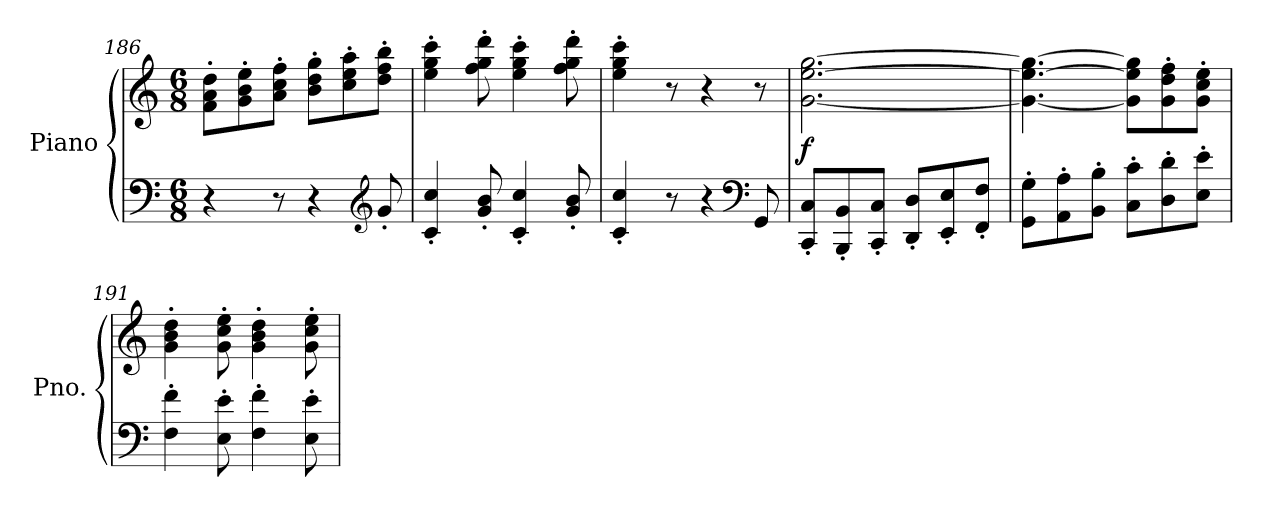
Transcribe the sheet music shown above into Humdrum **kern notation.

**kern	**kern	**dynam
*part1	*part1	*part1
*staff2	*staff1	*staff1/2
*I"Piano	*	*
*I'Pno.	*	*
!!LO:LB:g=z
*clefF4	*clefG2	*
*k[]	*k[]	*
*M6/8	*M6/8	*
=186	=186	=186
4r	8f\' 8a\' 8dd\'L	.
.	8g\' 8b\' 8ee\'	.
8r	8a\' 8cc\' 8ff\'J	.
4r	8b\' 8dd\' 8gg\'L	.
.	8cc\' 8ee\' 8aa\'	.
*clefG2	*	*
8g'/	8dd\' 8ff\' 8bb\'J	.
=187	=187	=187
4c/' 4cc/'	4ee\' 4gg\' 4ccc\'	.
8g/' 8b/'	8ff\' 8gg\' 8ddd\'	.
4c/' 4cc/'	4ee\' 4gg\' 4ccc\'	.
8g/' 8b/'	8ff\' 8gg\' 8ddd\'	.
=188	=188	=188
4c/' 4cc/'	4ee\' 4gg\' 4ccc\'	.
8r	8r	.
4r	4r	.
*clefF4	*	*
8GG/	8r	.
=189	=189	=189
!	!	!LO:DY:a=2
8CC/' 8C/'L	[2.g\ [2.ee\ [2.gg\	f
8BBB/' 8BB/'	.	.
8CC/' 8C/'J	.	.
8DD/' 8D/'L	.	.
8EE/' 8E/'	.	.
8FF/' 8F/'J	.	.
=190	=190	=190
8GG\' 8G\'L	4.g\_ 4.ee\_ 4.gg\_	.
8AA\' 8A\'	.	.
8BB\' 8B\'J	.	.
8C\' 8c\'L	8g\] 8ee\] 8gg\]L	.
8D\' 8d\'	8g\' 8dd\' 8ff\'	.
8E\' 8e\'J	8g\' 8cc\' 8ee\'J	.
=191	=191	=191
4F\' 4f\'	4g\' 4b\' 4dd\'	.
8E\' 8e\'	8g\' 8cc\' 8ee\'	.
4F\' 4f\'	4g\' 4b\' 4dd\'	.
8E\' 8e\'	8g\' 8cc\' 8ee\'	.
=	=	=
*-	*-	*-
